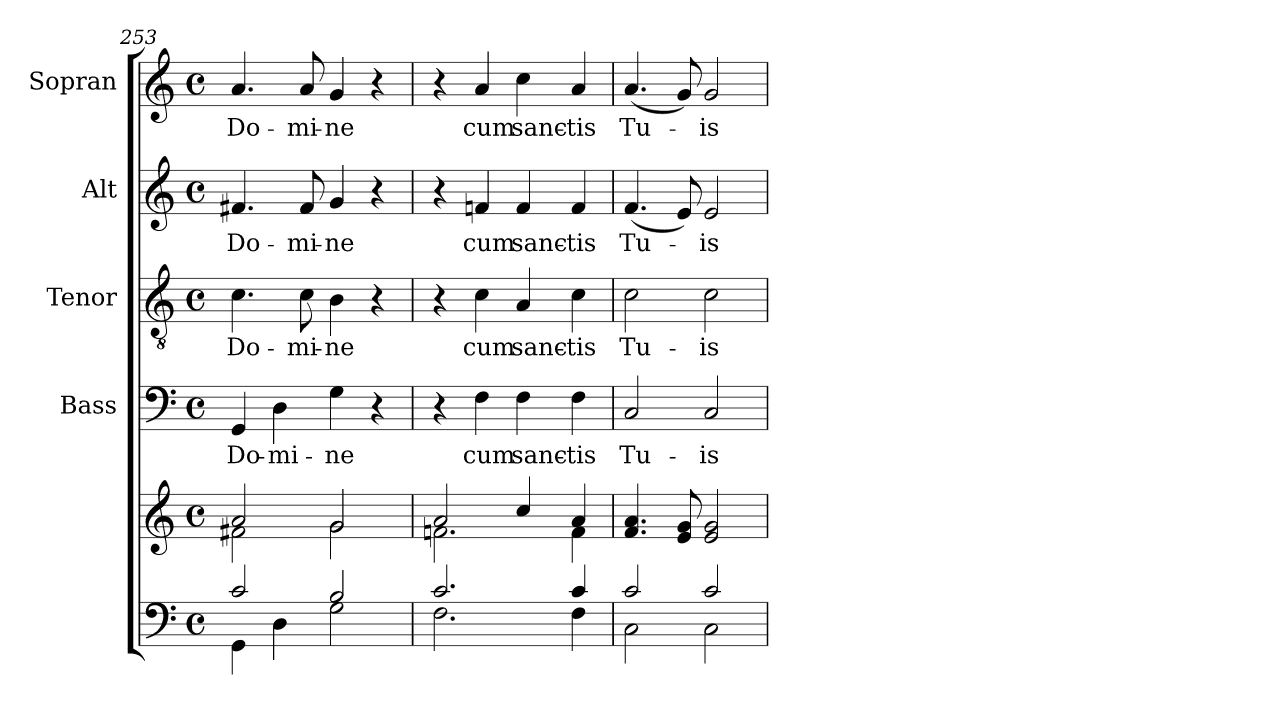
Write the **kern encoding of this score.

**kern	**kern	**kern	**text	**kern	**text	**kern	**text	**kern	**text
*part5	*part5	*part4	*part4	*part3	*part3	*part2	*part2	*part1	*part1
*staff6	*staff5	*staff4	*staff4	*staff3	*staff3	*staff2	*staff2	*staff1	*staff1
*	*	*I"Bass	*	*I"Tenor	*	*I"Alt	*	*I"Sopran	*
*	*	*I'B.	*	*I'T.	*	*I'A.	*	*I'S.	*
*clefF4	*clefG2	*clefF4	*	*clefGv2	*	*clefG2	*	*clefG2	*
*k[]	*k[]	*k[]	*	*k[]	*	*k[]	*	*k[]	*
*C:	*C:	*C:	*	*C:	*	*C:	*	*C:	*
*M4/4	*M4/4	*M4/4	*	*M4/4	*	*M4/4	*	*M4/4	*
*met(c)	*met(c)	*met(c)	*	*met(c)	*	*met(c)	*	*met(c)	*
=253	=253	=253	=253	=253	=253	=253	=253	=253	=253
*^	*^	*	*	*	*	*	*	*	*
!	!	!	!	!	!LO:LY:b	!	!LO:LY:b	!	!LO:LY:b	!	!LO:LY:b
2c/	4GG\	2a/	2f#X\	4GG/	Do-	4.c\	Do-	4.f#X/	Do-	4.a/	Do-
!	!	!	!	!	!LO:LY:b	!	!	!	!	!	!
.	4D\	.	.	4D\	-mi-	.	.	.	.	.	.
!	!	!	!	!	!	!	!LO:LY:b	!	!LO:LY:b	!	!LO:LY:b
.	.	.	.	.	.	8c\	-mi-	8f#/	-mi-	8a/	-mi-
!	!	!	!	!	!LO:LY:b	!	!LO:LY:b	!	!LO:LY:b	!	!LO:LY:b
2B/	2G\	2g/	2g\	4G\	-ne	4B\	-ne	4g/	-ne	4g/	-ne
.	.	.	.	4r	.	4r	.	4r	.	4r	.
=254	=254	=254	=254	=254	=254	=254	=254	=254	=254	=254	=254
2.c/	2.F\	2a/	2.fn\	4r	.	4r	.	4r	.	4r	.
!	!	!	!	!	!LO:LY:b	!	!LO:LY:b	!	!LO:LY:b	!	!LO:LY:b
.	.	.	.	4F\	cum	4c\	cum	4fn/	cum	4a/	cum
!	!	!	!	!	!LO:LY:b	!	!LO:LY:b	!	!LO:LY:b	!	!LO:LY:b
.	.	4cc/	.	4F\	sanc-	4A/	sanc-	4f/	sanc-	4cc\	sanc-
!	!	!	!	!	!LO:LY:b	!	!LO:LY:b	!	!LO:LY:b	!	!LO:LY:b
4c/	4F\	4a/	4f\	4F\	-tis	4c\	-tis	4f/	-tis	4a/	-tis
=255	=255	=255	=255	=255	=255	=255	=255	=255	=255	=255	=255
!	!	!	!	!	!LO:LY:b	!	!LO:LY:b	!	!LO:LY:b	!	!LO:LY:b
*	*	*v	*v	*	*	*	*	*	*	*	*
2c/	2C\	4.f/ 4.a/	2C/	Tu-	2c\	Tu-	(<4.f/	Tu-	(<4.a/	Tu-
.	.	8e/ 8g/	.	.	.	.	8e/)	.	8g/)	.
!	!	!	!	!LO:LY:b	!	!LO:LY:b	!	!LO:LY:b	!	!LO:LY:b
2c/	2C\	2e/ 2g/	2C/	-is	2c\	-is	2e/	-is	2g/	-is
*v	*v	*	*	*	*	*	*	*	*	*
=	=	=	=	=	=	=	=	=	=
*-	*-	*-	*-	*-	*-	*-	*-	*-	*-
